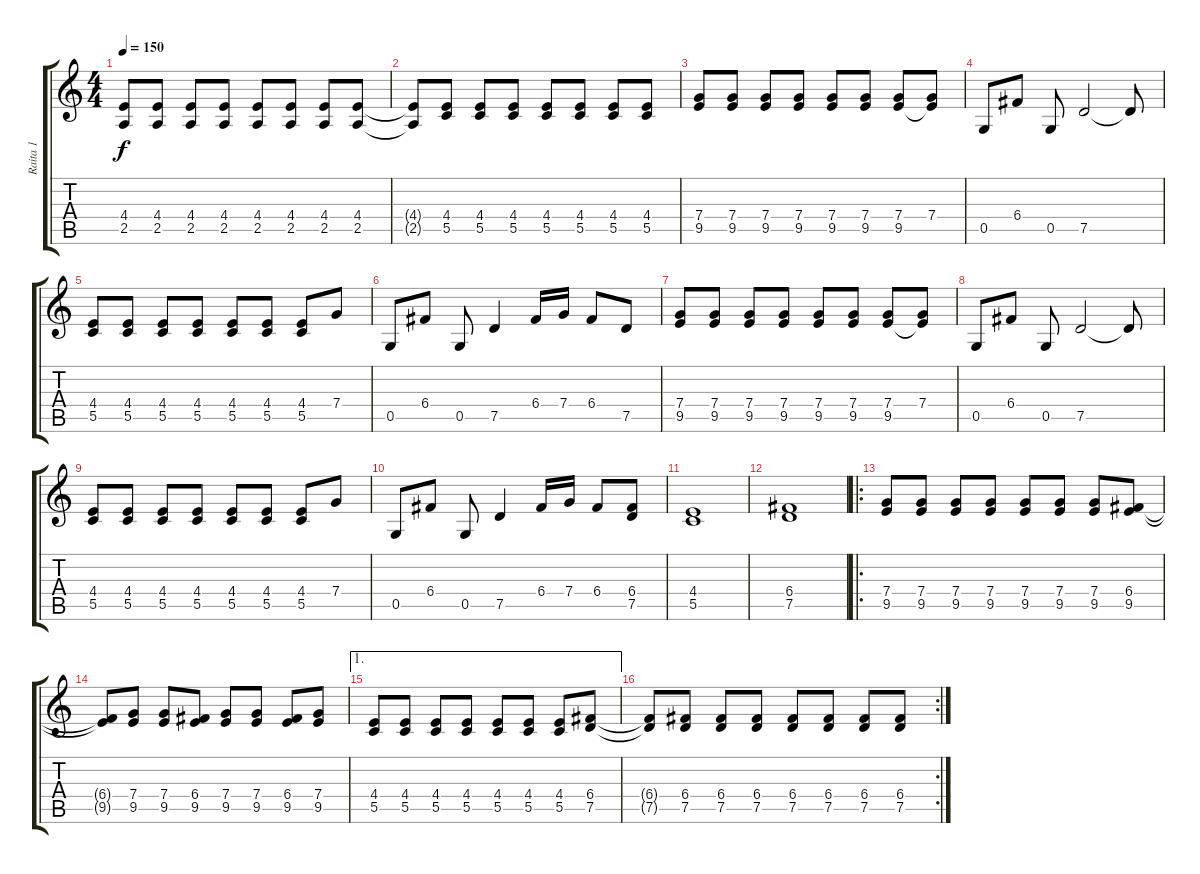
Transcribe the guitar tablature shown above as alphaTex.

\track ("Raita 1" "Raita 1") {instrument distortionguitar}
\staff {score tabs}
\tuning (D4 A3 F3 C3 G2 D2) {hide}
\ts (4 4)
\tempo 150
\clef g2
\ks c
(4.4 2.5).8{dy f} (4.4 2.5).8 (4.4 2.5).8 (4.4 2.5).8 (4.4 2.5).8 (4.4 2.5).8 (4.4 2.5).8 (4.4 2.5).8 |
(4.4{t} 2.5{t}).8 (4.4 5.5).8 (4.4 5.5).8 (4.4 5.5).8 (4.4 5.5).8 (4.4 5.5).8 (4.4 5.5).8 (4.4 5.5).8 |
(7.4 9.5).8 (7.4 9.5).8 (7.4 9.5).8 (7.4 9.5).8 (7.4 9.5).8 (7.4 9.5).8 (7.4 9.5).8 (7.4 9.5{t}).8 |
0.5.8 6.4.8 0.5.8 7.5.2 7.5{t}.8 |
(4.4 5.5).8 (4.4 5.5).8 (4.4 5.5).8 (4.4 5.5).8 (4.4 5.5).8 (4.4 5.5).8 (4.4 5.5).8 7.4.8 |
0.5.8 6.4.8 0.5.8 7.5.4 6.4.16 7.4.16 6.4.8 7.5.8 |
(7.4 9.5).8 (7.4 9.5).8 (7.4 9.5).8 (7.4 9.5).8 (7.4 9.5).8 (7.4 9.5).8 (7.4 9.5).8 (7.4 9.5{t}).8 |
0.5.8 6.4.8 0.5.8 7.5.2 7.5{t}.8 |
(4.4 5.5).8 (4.4 5.5).8 (4.4 5.5).8 (4.4 5.5).8 (4.4 5.5).8 (4.4 5.5).8 (4.4 5.5).8 7.4.8 |
0.5.8 6.4.8 0.5.8 7.5.4 6.4.16 7.4.16 6.4.8 (6.4 7.5).8 |
(4.4 5.5).1 |
(6.4 7.5).1 |
\ro
(7.4 9.5).8 (7.4 9.5).8 (7.4 9.5).8 (7.4 9.5).8 (7.4 9.5).8 (7.4 9.5).8 (7.4 9.5).8 (6.4 9.5).8 |
(6.4{t} 9.5{t}).8 (7.4 9.5).8 (7.4 9.5).8 (6.4 9.5).8 (7.4 9.5).8 (7.4 9.5).8 (6.4 9.5).8 (7.4 9.5).8 |
\ae 1
(4.4 5.5).8 (4.4 5.5).8 (4.4 5.5).8 (4.4 5.5).8 (4.4 5.5).8 (4.4 5.5).8 (4.4 5.5).8 (6.4 7.5).8 |
\rc 2
(6.4{t} 7.5{t}).8 (6.4 7.5).8 (6.4 7.5).8 (6.4 7.5).8 (6.4 7.5).8 (6.4 7.5).8 (6.4 7.5).8 (6.4 7.5).8
